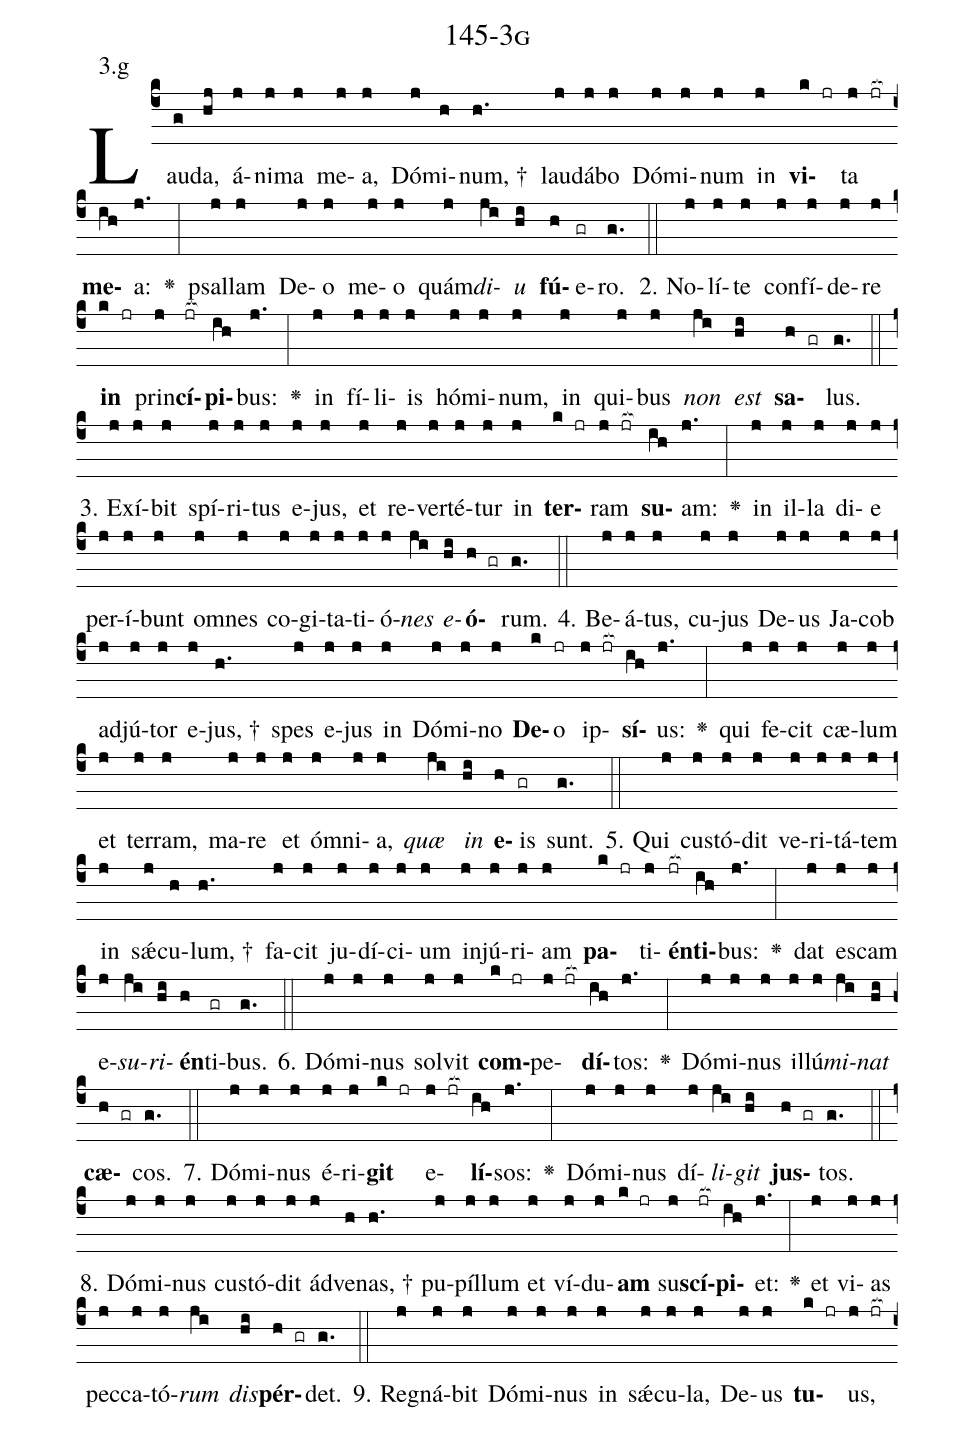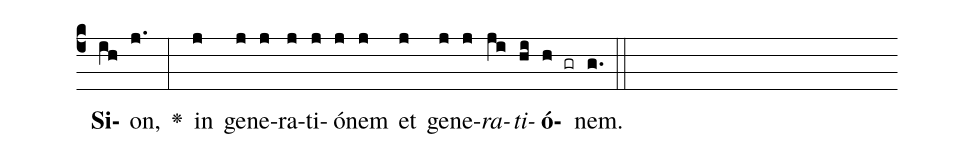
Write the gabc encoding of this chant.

name: 145-3g;
annotation: 3.g;
%%
(c4)Lau(g)da,(hj) á(j)ni(j)ma(j) me(j)a,(j) Dó(j)mi(h)num, †(h.) lau(j)dá(j)bo(j) Dó(j)mi(j)num(j) in(j) <b>vi</b>(k jr)ta(j jr[ocb:1{]) <b>me</b>(ih[ocb:0}])a:(j.) <v>\greheightstar</v>(:) psal(j)lam(j) De(j)o(j) me(j)o(j) quám(j)<i>di</i>(ji)<i>u</i>(hi) <b>fú</b>(h)e(gr)ro.(g.) (::)
2. No(j)lí(j)te(j) con(j)fí(j)de(j)re(j) <b>in</b>(k jr) prin(j)<b>cí</b>(jr[ocb:1{])<b>pi</b>(ih[ocb:0}])bus:(j.) <v>\greheightstar</v>(:) in(j) fí(j)li(j)is(j) hó(j)mi(j)num,(j) in(j) qui(j)bus(j) <i>non</i>(ji) <i>est</i>(hi) <b>sa</b>(h gr)lus.(g.) (::)
3. Ex(j)í(j)bit(j) spí(j)ri(j)tus(j) e(j)jus,(j) et(j) re(j)ver(j)té(j)tur(j) in(j) <b>ter</b>(k jr)ram(j jr[ocb:1{]) <b>su</b>(ih[ocb:0}])am:(j.) <v>\greheightstar</v>(:) in(j) il(j)la(j) di(j)e(j) per(j)í(j)bunt(j) om(j)nes(j) co(j)gi(j)ta(j)ti(j)ó(j)<i>nes</i>(ji) <i>e</i>(hi)<b>ó</b>(h gr)rum.(g.) (::)
4. Be(j)á(j)tus,(j) cu(j)jus(j) De(j)us(j) Ja(j)cob(j) ad(j)jú(j)tor(j) e(j)jus, †(h.) spes(j) e(j)jus(j) in(j) Dó(j)mi(j)no(j) <b>De</b>(k)o(jr) ip(j jr[ocb:1{])<b>sí</b>(ih[ocb:0}])us:(j.) <v>\greheightstar</v>(:) qui(j) fe(j)cit(j) cæ(j)lum(j) et(j) ter(j)ram,(j) ma(j)re(j) et(j) óm(j)ni(j)a,(j) <i>quæ</i>(ji) <i>in</i>(hi) <b>e</b>(h)is(gr) sunt.(g.) (::)
5. Qui(j) cus(j)tó(j)dit(j) ve(j)ri(j)tá(j)tem(j) in(j) sǽ(j)cu(h)lum, †(h.) fa(j)cit(j) ju(j)dí(j)ci(j)um(j) in(j)jú(j)ri(j)am(j) <b>pa</b>(k jr)ti(j)<b>én</b>(jr[ocb:1{])<b>ti</b>(ih[ocb:0}])bus:(j.) <v>\greheightstar</v>(:) dat(j) es(j)cam(j) e(j)<i>su</i>(ji)<i>ri</i>(hi)<b>én</b>(h)ti(gr)bus.(g.) (::)
6. Dó(j)mi(j)nus(j) sol(j)vit(j) <b>com</b>(k jr)pe(j jr[ocb:1{])<b>dí</b>(ih[ocb:0}])tos:(j.) <v>\greheightstar</v>(:) Dó(j)mi(j)nus(j) il(j)lú(j)<i>mi</i>(ji)<i>nat</i>(hi) <b>cæ</b>(h gr)cos.(g.) (::)
7. Dó(j)mi(j)nus(j) é(j)ri(j)<b>git</b>(k jr) e(j jr[ocb:1{])<b>lí</b>(ih[ocb:0}])sos:(j.) <v>\greheightstar</v>(:) Dó(j)mi(j)nus(j) dí(j)<i>li</i>(ji)<i>git</i>(hi) <b>jus</b>(h gr)tos.(g.) (::)
8. Dó(j)mi(j)nus(j) cus(j)tó(j)dit(j) ád(j)ve(h)nas, †(h.) pu(j)píl(j)lum(j) et(j) ví(j)du(j)<b>am</b>(k jr) su(j)<b>scí</b>(jr[ocb:1{])<b>pi</b>(ih[ocb:0}])et:(j.) <v>\greheightstar</v>(:) et(j) vi(j)as(j) pec(j)ca(j)tó(j)<i>rum</i>(ji) <i>dis</i>(hi)<b>pér</b>(h gr)det.(g.) (::)
9. Re(j)gná(j)bit(j) Dó(j)mi(j)nus(j) in(j) sǽ(j)cu(j)la,(j) De(j)us(j) <b>tu</b>(k jr)us,(j jr[ocb:1{]) <b>Si</b>(ih[ocb:0}])on,(j.) <v>\greheightstar</v>(:) in(j) ge(j)ne(j)ra(j)ti(j)ó(j)nem(j) et(j) ge(j)ne(j)<i>ra</i>(ji)<i>ti</i>(hi)<b>ó</b>(h gr)nem.(g.) (::)
